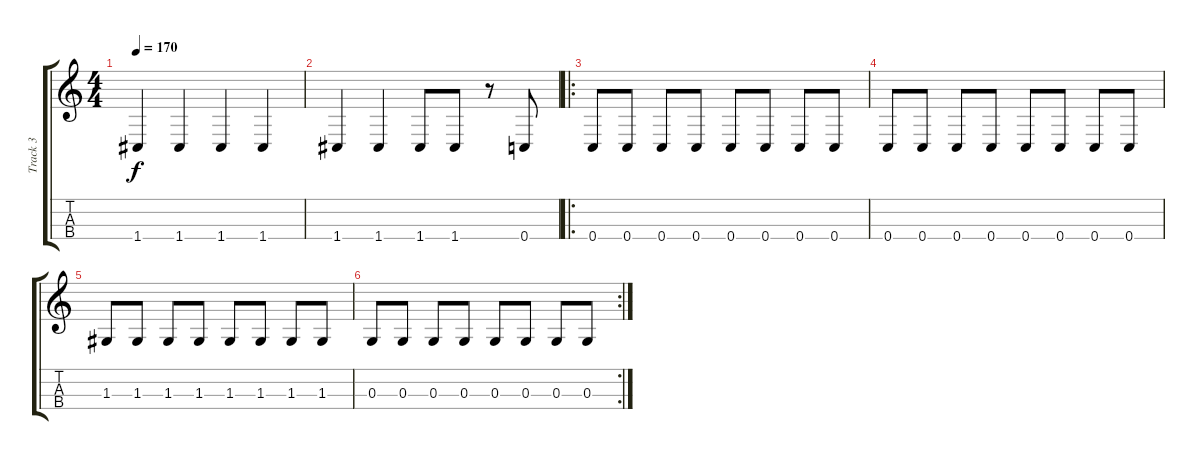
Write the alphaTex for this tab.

\track ("Track 3" "Track 3") {instrument electricbasspick}
\staff {score tabs}
\tuning (F3 C3 G2 C2) {hide}
\ts (4 4)
\tempo 170
\clef g2
\ks c
1.4{t}.4{dy f} 1.4.4 1.4.4 1.4.4 |
1.4.4 1.4.4 1.4.8 1.4.8 r.8 0.4.8 |
\ro
0.4.8 0.4.8 0.4.8 0.4.8 0.4.8 0.4.8 0.4.8 0.4.8 |
0.4.8 0.4.8 0.4.8 0.4.8 0.4.8 0.4.8 0.4.8 0.4.8 |
1.3.8 1.3.8 1.3.8 1.3.8 1.3.8 1.3.8 1.3.8 1.3.8 |
\rc 2
0.3.8 0.3.8 0.3.8 0.3.8 0.3.8 0.3.8 0.3.8 0.3.8
